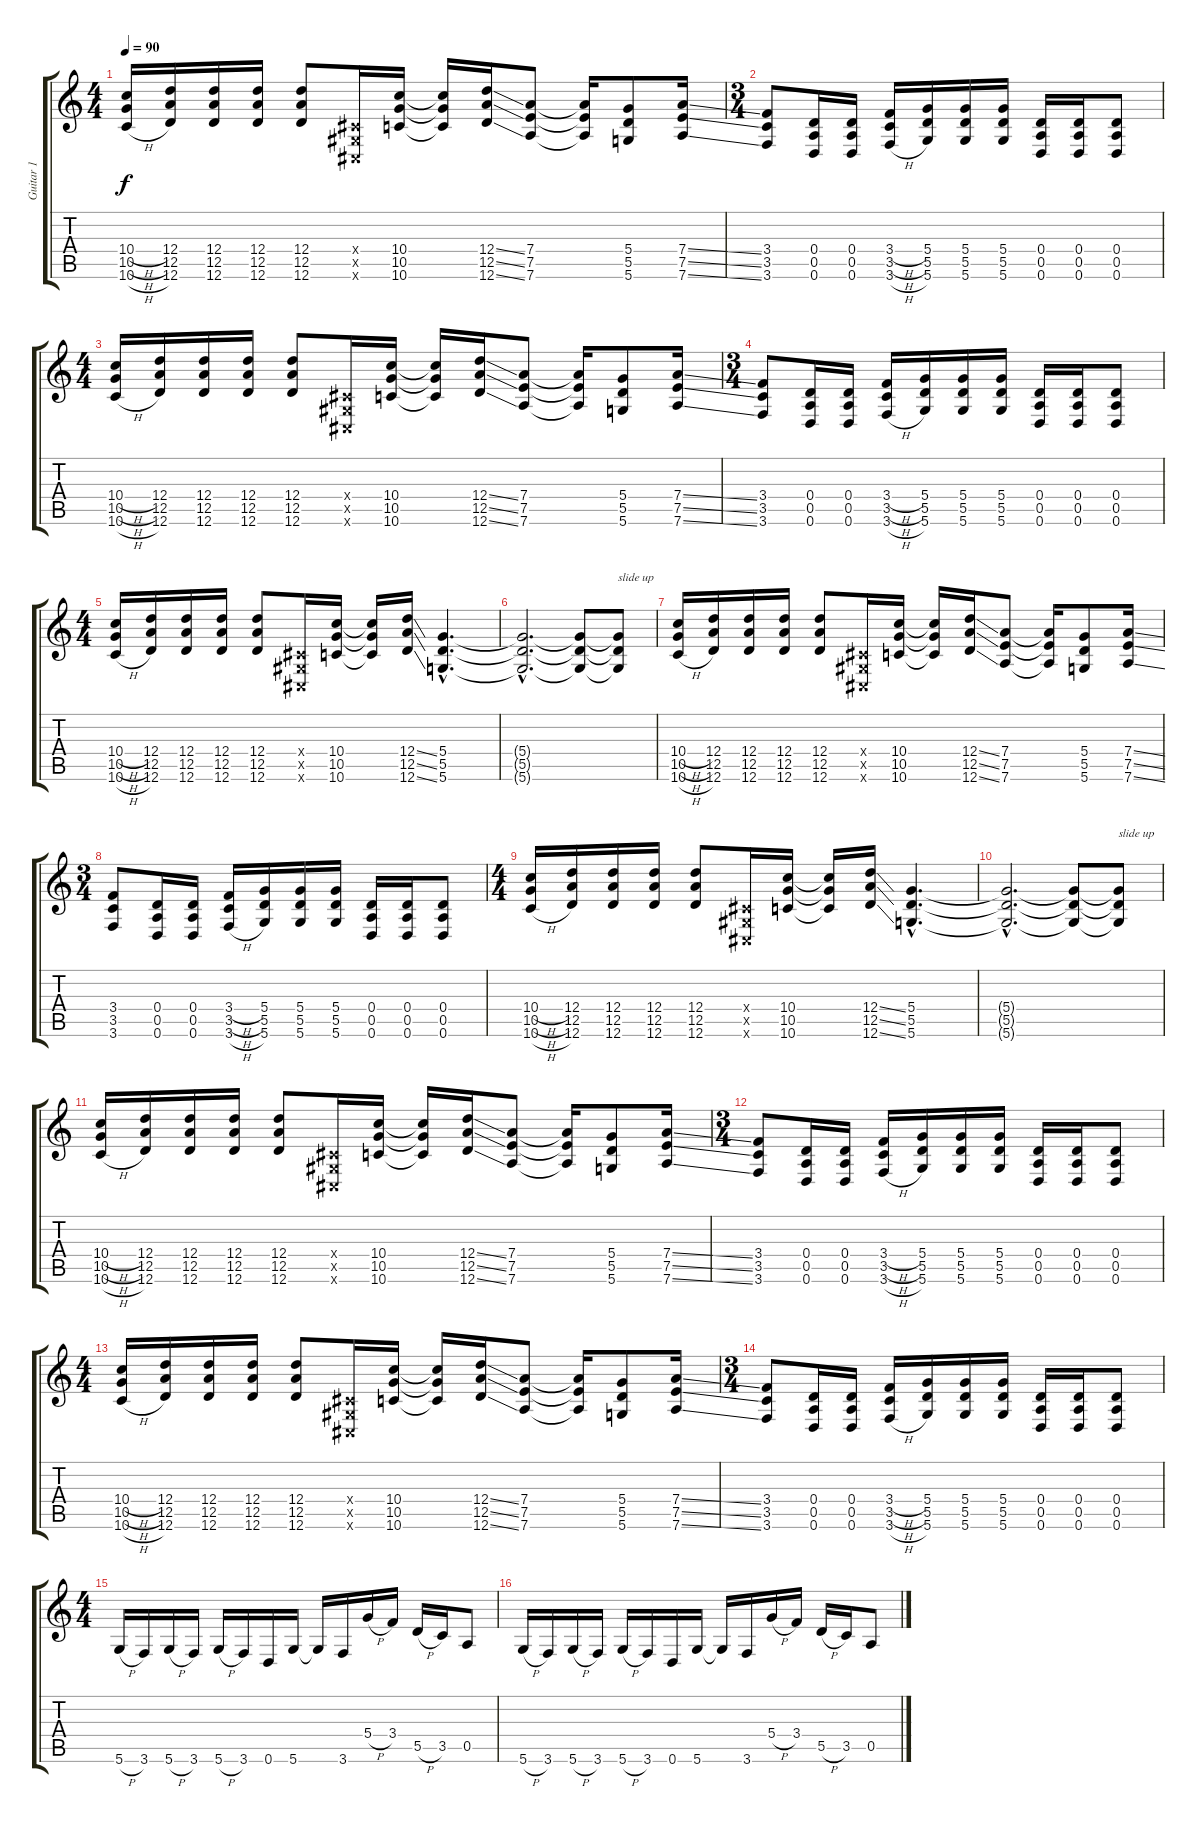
\track ("Guitar 1" "Guitar 1") {instrument overdrivenguitar}
\staff {score tabs}
\tuning (E4 B3 G3 D3 A2 D2) {hide}
\ts (4 4)
\tempo 90
\clef g2
\ks c
(10.4{h} 10.5{h} 10.6{h}).16{dy f} (12.4 12.5 12.6).16 (12.4 12.5 12.6).16 (12.4 12.5 12.6).16 (12.4 12.5 12.6).8 (-1.4{x} -1.5{x} -1.6{x}).16 (10.4 10.5 10.6).16 (10.4{t} 10.5{t} 10.6{t}).16 (12.4{ss} 12.5{ss} 12.6{ss}).16 (7.4 7.5 7.6).8 (7.4{t} 7.5{t} 7.6{t}).16 (5.4 5.5 5.6).8 (7.4{ss} 7.5{ss} 7.6{ss}).16 |
\ts (3 4)
(3.4 3.5 3.6).8 (0.4 0.5 0.6).16 (0.4 0.5 0.6).16 (3.4{h} 3.5{h} 3.6{h}).16 (5.4 5.5 5.6).16 (5.4 5.5 5.6).16 (5.4 5.5 5.6).16 (0.4 0.5 0.6).16 (0.4 0.5 0.6).16 (0.4 0.5 0.6).8 |
\ts (4 4)
(10.4{h} 10.5{h} 10.6{h}).16 (12.4 12.5 12.6).16 (12.4 12.5 12.6).16 (12.4 12.5 12.6).16 (12.4 12.5 12.6).8 (-1.4{x} -1.5{x} -1.6{x}).16 (10.4 10.5 10.6).16 (10.4{t} 10.5{t} 10.6{t}).16 (12.4{ss} 12.5{ss} 12.6{ss}).16 (7.4 7.5 7.6).8 (7.4{t} 7.5{t} 7.6{t}).16 (5.4 5.5 5.6).8 (7.4{ss} 7.5{ss} 7.6{ss}).16 |
\ts (3 4)
(3.4 3.5 3.6).8 (0.4 0.5 0.6).16 (0.4 0.5 0.6).16 (3.4{h} 3.5{h} 3.6{h}).16 (5.4 5.5 5.6).16 (5.4 5.5 5.6).16 (5.4 5.5 5.6).16 (0.4 0.5 0.6).16 (0.4 0.5 0.6).16 (0.4 0.5 0.6).8 |
\ts (4 4)
(10.4{h} 10.5{h} 10.6{h}).16 (12.4 12.5 12.6).16 (12.4 12.5 12.6).16 (12.4 12.5 12.6).16 (12.4 12.5 12.6).8 (-1.4{x} -1.5{x} -1.6{x}).16 (10.4 10.5 10.6).16 (10.4{t} 10.5{t} 10.6{t}).16 (12.4{ss} 12.5{ss} 12.6{ss}).16 (5.4{hac} 5.5{hac} 5.6{hac}).4{d} |
(5.4{hac t} 5.5{hac t} 5.6{hac t}).2{d} (5.4{t} 5.5{t} 5.6{t}).8 (5.4{t} 5.5{t} 5.6{t}).8{txt "slide up"} |
(10.4{h} 10.5{h} 10.6{h}).16 (12.4 12.5 12.6).16 (12.4 12.5 12.6).16 (12.4 12.5 12.6).16 (12.4 12.5 12.6).8 (-1.4{x} -1.5{x} -1.6{x}).16 (10.4 10.5 10.6).16 (10.4{t} 10.5{t} 10.6{t}).16 (12.4{ss} 12.5{ss} 12.6{ss}).16 (7.4 7.5 7.6).8 (7.4{t} 7.5{t} 7.6{t}).16 (5.4 5.5 5.6).8 (7.4{ss} 7.5{ss} 7.6{ss}).16 |
\ts (3 4)
(3.4 3.5 3.6).8 (0.4 0.5 0.6).16 (0.4 0.5 0.6).16 (3.4{h} 3.5{h} 3.6{h}).16 (5.4 5.5 5.6).16 (5.4 5.5 5.6).16 (5.4 5.5 5.6).16 (0.4 0.5 0.6).16 (0.4 0.5 0.6).16 (0.4 0.5 0.6).8 |
\ts (4 4)
(10.4{h} 10.5{h} 10.6{h}).16 (12.4 12.5 12.6).16 (12.4 12.5 12.6).16 (12.4 12.5 12.6).16 (12.4 12.5 12.6).8 (-1.4{x} -1.5{x} -1.6{x}).16 (10.4 10.5 10.6).16 (10.4{t} 10.5{t} 10.6{t}).16 (12.4{ss} 12.5{ss} 12.6{ss}).16 (5.4{hac} 5.5{hac} 5.6{hac}).4{d} |
(5.4{hac t} 5.5{hac t} 5.6{hac t}).2{d} (5.4{t} 5.5{t} 5.6{t}).8 (5.4{t} 5.5{t} 5.6{t}).8{txt "slide up"} |
(10.4{h} 10.5{h} 10.6{h}).16 (12.4 12.5 12.6).16 (12.4 12.5 12.6).16 (12.4 12.5 12.6).16 (12.4 12.5 12.6).8 (-1.4{x} -1.5{x} -1.6{x}).16 (10.4 10.5 10.6).16 (10.4{t} 10.5{t} 10.6{t}).16 (12.4{ss} 12.5{ss} 12.6{ss}).16 (7.4 7.5 7.6).8 (7.4{t} 7.5{t} 7.6{t}).16 (5.4 5.5 5.6).8 (7.4{ss} 7.5{ss} 7.6{ss}).16 |
\ts (3 4)
(3.4 3.5 3.6).8 (0.4 0.5 0.6).16 (0.4 0.5 0.6).16 (3.4{h} 3.5{h} 3.6{h}).16 (5.4 5.5 5.6).16 (5.4 5.5 5.6).16 (5.4 5.5 5.6).16 (0.4 0.5 0.6).16 (0.4 0.5 0.6).16 (0.4 0.5 0.6).8 |
\ts (4 4)
(10.4{h} 10.5{h} 10.6{h}).16 (12.4 12.5 12.6).16 (12.4 12.5 12.6).16 (12.4 12.5 12.6).16 (12.4 12.5 12.6).8 (-1.4{x} -1.5{x} -1.6{x}).16 (10.4 10.5 10.6).16 (10.4{t} 10.5{t} 10.6{t}).16 (12.4{ss} 12.5{ss} 12.6{ss}).16 (7.4 7.5 7.6).8 (7.4{t} 7.5{t} 7.6{t}).16 (5.4 5.5 5.6).8 (7.4{ss} 7.5{ss} 7.6{ss}).16 |
\ts (3 4)
(3.4 3.5 3.6).8 (0.4 0.5 0.6).16 (0.4 0.5 0.6).16 (3.4{h} 3.5{h} 3.6{h}).16 (5.4 5.5 5.6).16 (5.4 5.5 5.6).16 (5.4 5.5 5.6).16 (0.4 0.5 0.6).16 (0.4 0.5 0.6).16 (0.4 0.5 0.6).8 |
\ts (4 4)
5.6{h}.16 3.6.16 5.6{h}.16 3.6.16 5.6{h}.16 3.6.16 0.6.16 5.6.16 5.6{t}.16 3.6.16 5.4{h}.16 3.4.16 5.5{h}.16 3.5.16 0.5.8 |
5.6{h}.16 3.6.16 5.6{h}.16 3.6.16 5.6{h}.16 3.6.16 0.6.16 5.6.16 5.6{t}.16 3.6.16 5.4{h}.16 3.4.16 5.5{h}.16 3.5.16 0.5.8
